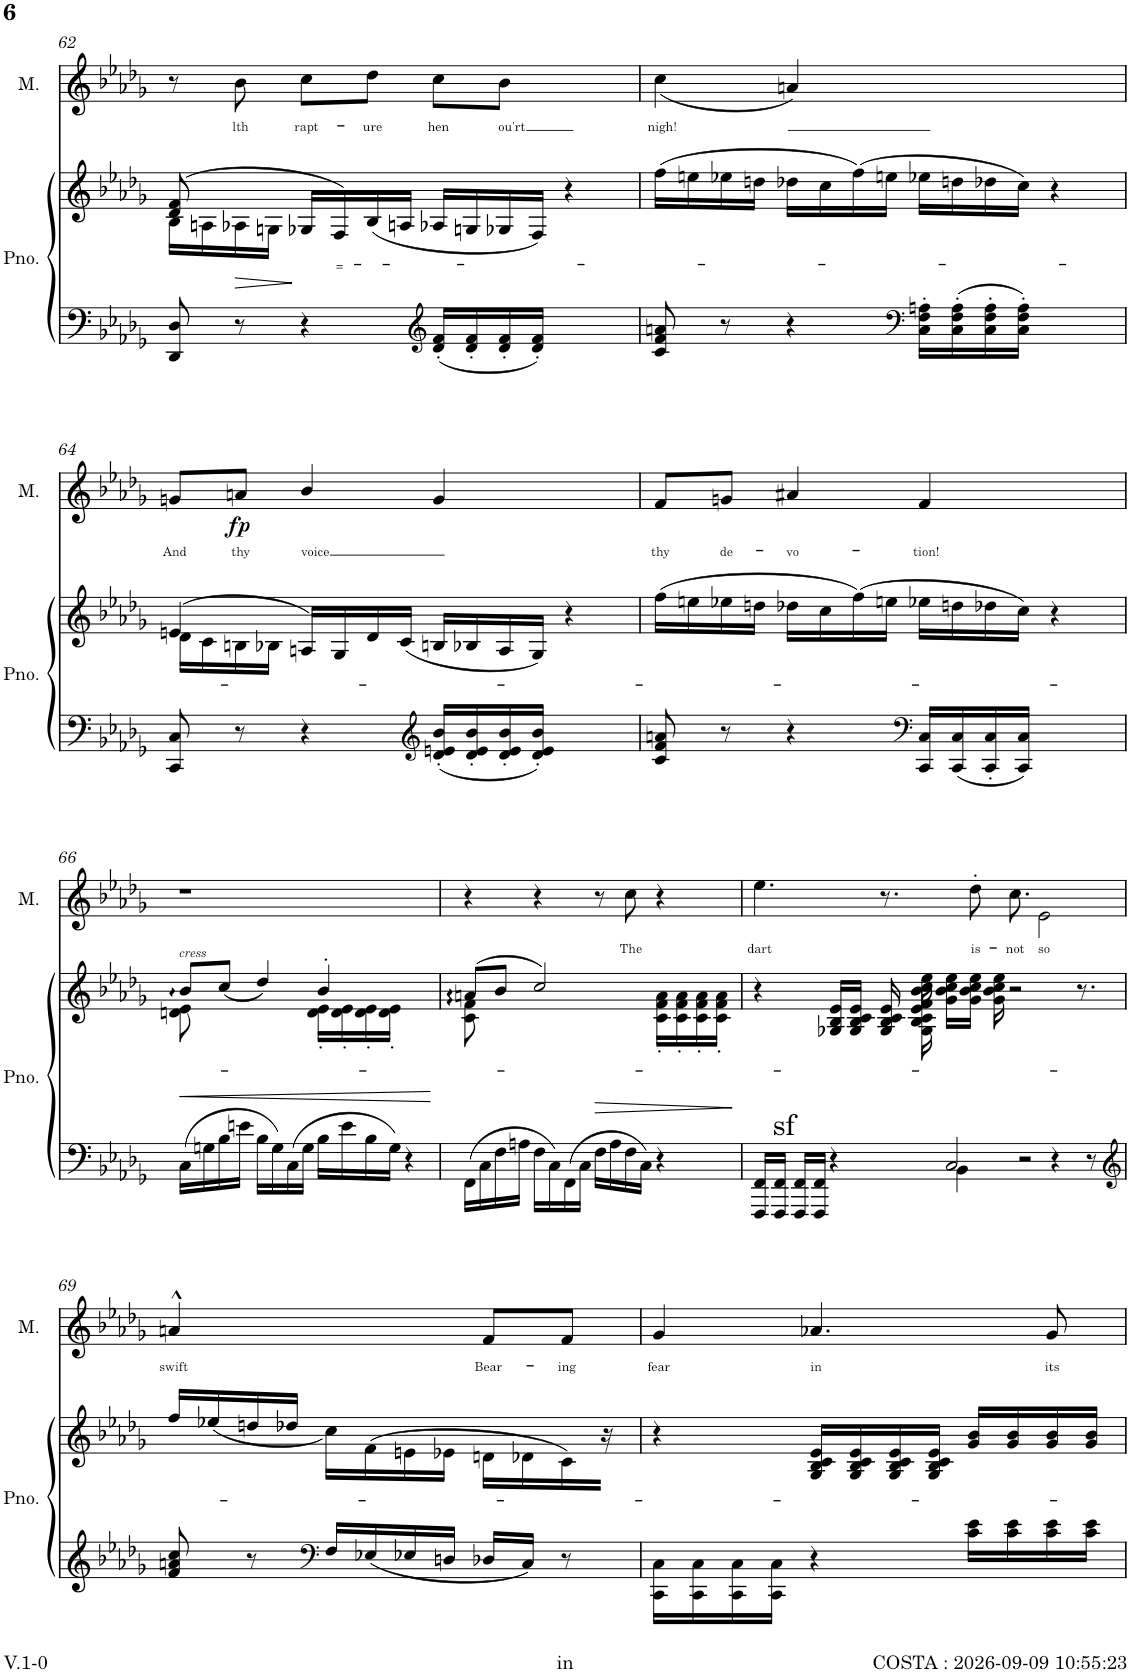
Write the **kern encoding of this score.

**kern	**kern	**text	**kern	**text	**dynam
*part2	*part2	*part2	*part1	*part1	*part1
*staff3	*staff2	*staff2	*staff1	*staff1	*staff1
*I"Piano	*	*	*I"Men	*	*
*I'Pno.	*	*	*I'M.	*	*
!!LO:PB:g=z
*clefF4	*clefG2	*	*clefG2	*	*
*k[b-e-a-d-g-]	*k[b-e-a-d-g-]	*	*k[b-e-a-d-g-]	*	*
*D-:	*D-:	*	*D-:	*	*
*M3/4	*M3/4	*	*M3/4	*	*
=62	=62	=62	=62	=62	=62
*	*^	*	*	*	*
8DD-/ 8D-/	(>8d-/ 8f/	16B-\LL	.	8r	.	.
.	.	16An\	.	.	.	.
!	!	!	!	!	!LO:LY:b	!
8r	8ryy	16A-X\	.	8b-\	lth	.
.	.	16Gn\JJ	.	.	.	.
!	!	!	!	!	!LO:LY:b	!
4r	16G-X/LL	2.ryy	.	8cc\L	rapt-	.
!	!	!	!LO:LY:b	!	!	!
.	16F/)	.	=-	.	.	.
!	!	!	!	!	!LO:LY:b	!
.	(<16B-/	.	.	8dd-\J	-ure	.
.	16An/JJ	.	.	.	.	.
*clefG2	*	*	*	*	*	*
!	!	!	!	!	!LO:LY:b	!
16d-/' 16f/'LL	16A-X/LL	.	.	8cc\L	hen	.
16d-/' 16f/'	16Gn/	.	.	.	.	.
!	!	!	!	!	!LO:LY:b	!
16d-/' 16f/'	16G-X/	.	.	8b-\J	ou'rt	.
16d-/' 16f/'JJ	16F/JJ)	.	.	.	.	.
4ryy	4r	.	.	4ryy	.	.
*	*v	*v	*	*	*	*
=63	=63	=63	=63	=63	=63
!	!	!	!	!LO:LY:b	!
8c/ 8f/ 8an/	(>16ff\LL	.	(<4cc\	nigh!	.
.	16een\	.	.	.	.
8r	16ee-X\	.	.	.	.
.	16ddn\JJ	.	.	.	.
4r	16dd-X\LL	.	4an/)	.	.
.	16cc\	.	.	.	.
.	(>16ff\)	.	.	.	.
.	16een\JJ	.	.	.	.
*clefF4	*	*	*	*	*
16C\' 16F\' 16An\'LL	16ee-X\LL	.	4ryy	.	.
16C\' 16F\' 16A\'	16ddn\	.	.	.	.
16C\' 16F\' 16A\'	16dd-X\	.	.	.	.
16C\' 16F\' 16A\'JJ	16cc\JJ)	.	.	.	.
4ryy	4r	.	4ryy	.	.
!!LO:LB:g=z
=64	=64	=64	=64	=64	=64
*	*^	*	*	*	*
!	!	!	!	!	!LO:LY:b	!
8CC/ 8C/	(>4en/	16d-\LL	.	8gn/L	And	.
.	.	16c\	.	.	.	.
!	!	!	!	!	!	!LO:DY:b
8r	.	16Bn\	.	4ryy	.	fp
.	.	16B-X\JJ	.	.	.	.
4r	16An/LL)	4ryy	.	.	.	.
.	16G-/	.	.	.	.	.
!	!	!	!	!	!LO:LY:b	!
.	16d-/	.	.	8an/J	thy	.
.	(<16c/JJ	.	.	.	.	.
*clefG2	*	*	*	*	*	*
!	!	!	!	!	!LO:LY:b	!
16d-/' 16en/' 16b-/'LL	16Bn/LL	2.ryy	.	4b-/	voice	.
16d-/' 16e/' 16b-/'	16B-X/	.	.	.	.	.
16d-/' 16e/' 16b-/'	16A/	.	.	.	.	.
16d-/' 16e/' 16b-/'JJ	16G-/JJ)	.	.	.	.	.
4ryy	4r	.	.	4g/	.	.
4ryy	4ryy	.	.	4ryy	.	.
*	*v	*v	*	*	*	*
=65	=65	=65	=65	=65	=65
!	!	!	!	!LO:LY:b	!
8c/ 8f/ 8an/	(>16ff\LL	.	8f/L	thy	.
.	16een\	.	.	.	.
!	!	!	!	!LO:LY:b	!
8r	16ee-X\	.	8gn/J	de-	.
.	16ddn\JJ	.	.	.	.
!	!	!	!	!LO:LY:b	!
4r	16dd-X\LL	.	4a#X/	-vo-	.
.	16cc\	.	.	.	.
.	(>16ff\)	.	.	.	.
.	16een\JJ	.	.	.	.
*clefF4	*	*	*	*	*
!	!	!	!	!LO:LY:b	!
16CC/ 16C/LL	16ee-X\LL	.	4f/	-tion!	.
16CC/ 16C/	16ddn\	.	.	.	.
16CC/' 16C/'	16dd-X\	.	.	.	.
16CC/ 16C/JJ	16cc\JJ)	.	.	.	.
4ryy	4r	.	4ryy	.	.
!!LO:LB:g=z
=66	=66	=66	=66	=66	=66
*	*^	*	*	*	*
!	!LO:TX:a:i:t=cress	!	!	!	!	!
16C\LL	8b-/L	8dn\ 8e-\	.	2.r	.	.
16Gn\	.	.	.	.	.	.
16B-\	(<8cc/J	4.ryy	.	.	.	.
16en\JJ	.	.	.	.	.	.
16B-\LL	4dd-/)	.	.	.	.	.
16G\	.	.	.	.	.	.
16C\	.	.	.	.	.	.
16G\JJ	.	.	.	.	.	.
16B-\LL	4b-'/	16d\' 16e-\'LL	.	.	.	.
16e\	.	16d\' 16e-\'	.	.	.	.
16B-\	.	16d\' 16e-\'	.	.	.	.
16G\JJ	.	16d\' 16e-\'JJ	.	.	.	.
4r	4ryy	4ryy	.	4ryy	.	.
=67	=67	=67	=67	=67	=67	=67
16FF\LL	(>8an/L	8c\ 8f\	.	4r	.	.
16C\	.	.	.	.	.	.
16F\	8b-/J	8ryy	.	.	.	.
16An\JJ	.	.	.	.	.	.
*	*v	*v	*	*	*	*
16F\LL	2cc/)	.	4r	.	.
16C\	.	.	.	.	.
16FF\	.	.	.	.	.
16C\JJ	.	.	.	.	.
16F\LL	.	.	8r	.	.
16A\	.	.	.	.	.
!	!	!	!	!LO:LY:b	!
16F\	.	.	8cc\	The	.
16C\JJ	.	.	.	.	.
*	*^	*	*	*	*
4r	4ryy	16c\' 16f\' 16a\'LL	.	4r	.	.
.	.	16c\' 16f\' 16a\'	.	.	.	.
.	.	16c\' 16f\' 16a\'	.	.	.	.
.	.	16c\' 16f\' 16a\'JJ	.	.	.	.
=68	=68	=68	=68	=68	=68	=68
*^	*	*	*	*	*	*
!	!	!	!	!	!	!LO:LY:b	!
16FFF/ 16FF/LL	2ryy	4r	4..ryy	.	4.ee-\	dart	.
!LO:TX:a:t=sf	!	!	!	!	!	!	!
16FFF/ 16FF/JJ	.	.	.	.	.	.	.
16FFF/ 16FF/LL	.	.	.	.	.	.	.
16FFF/ 16FF/JJ	.	.	.	.	.	.	.
4r	.	16G-X/ 16B-/ 16e-/LL	.	.	.	.	.
.	.	16G-/ 16B-/ 16c/ 16e-/JJ	.	.	.	.	.
.	.	16G-/ 16B-/ 16c/ 16e-/	.	.	8.r	.	.
.	.	16G-\ 16B-\ 16c\ 16e-\ 16f\ 16b-\ 16cc\	16ee-\	.	.	.	.
[4C/	4BB-\	16g-\ 16b-\ 16cc\ 16ee-\LL	4ryy	.	.	.	.
!	!	!	!	!	!	!LO:LY:b	!
.	.	16g-\ 16b-\ 16cc\ 16ee-\JJ	.	.	8dd-'\	is-	.
.	.	16g-\ 16b-\ 16cc\ 16ee-\	.	.	.	.	.
!	!	!	!	!	!	!LO:LY:b	!
.	.	16r	.	.	[16cc\	-not	.
2r	2..ryy	4..ryy	2..ryy	.	8ryy	.	.
!	!	!	!	!	!	!LO:LY:b	!
.	.	.	.	.	2e-\	so	.
.	.	8.r	.	.	.	.	.
4r	.	.	.	.	.	.	.
.	.	4ryy	.	.	4ryy	.	.
8r	.	.	.	.	.	.	.
*v	*v	*	*	*	*	*	*
*	*v	*v	*	*	*	*
!!LO:LB:g=z
=69	=69	=69	=69	=69	=69
*clefG2	*	*	*	*	*
!	!	!	!	!LO:LY:b	!
8f/ 8an/ 8cc/	16ff/LL	.	4an^^/	swift	.
.	4..r	.	.	.	.
4C/]	.	.	.	.	.
*clefF4	*	*	*	*	*
.	.	.	8cc\]	.	.
8r	.	.	4ryy	.	.
16F/LL	(<16ee-X/	.	.	.	.
16E-X/	16ddn/	.	.	.	.
!	!	!	!	!LO:LY:b	!
16E-X/	16dd-X/JJ	.	8f/L	Bear-	.
16Dn/JJ	16cc\LL)	.	.	.	.
!	!	!	!	!LO:LY:b	!
16D-X/LL	(>16f\	.	8f/J	-ing	.
16C/JJ	16en\	.	.	.	.
8r	16e-X\JJ	.	4ryy	.	.
.	16dn\LL	.	.	.	.
8.ryy	16d-X\	.	.	.	.
.	16c\)	.	.	.	.
.	16r	.	16ryy	.	.
=70	=70	=70	=70	=70	=70
!	!	!	!	!LO:LY:b	!
16CC\ 16C\LL	4r	.	4g-/	fear	.
16CC\ 16C\	.	.	.	.	.
16CC\ 16C\	.	.	.	.	.
16CC\ 16C\JJ	.	.	.	.	.
!	!	!	!	!LO:LY:b	!
4r	16G-/ 16B-/ 16c/ 16e-/LL	.	4.a-X/	in	.
.	16G-/ 16B-/ 16c/ 16e-/	.	.	.	.
.	16G-/ 16B-/ 16c/ 16e-/	.	.	.	.
.	16G-/ 16B-/ 16c/ 16e-/JJ	.	.	.	.
16c\ 16e-\LL	16g-/ 16b-/LL	.	.	.	.
16c\ 16e-\	16g-/ 16b-/	.	.	.	.
!	!	!	!	!LO:LY:b	!
16c\ 16e-\	16g-/ 16b-/	.	8g-/	its	.
16c\ 16e-\JJ	16g-/ 16b-/JJ	.	.	.	.
=	=	=	=	=	=
*-	*-	*-	*-	*-	*-
